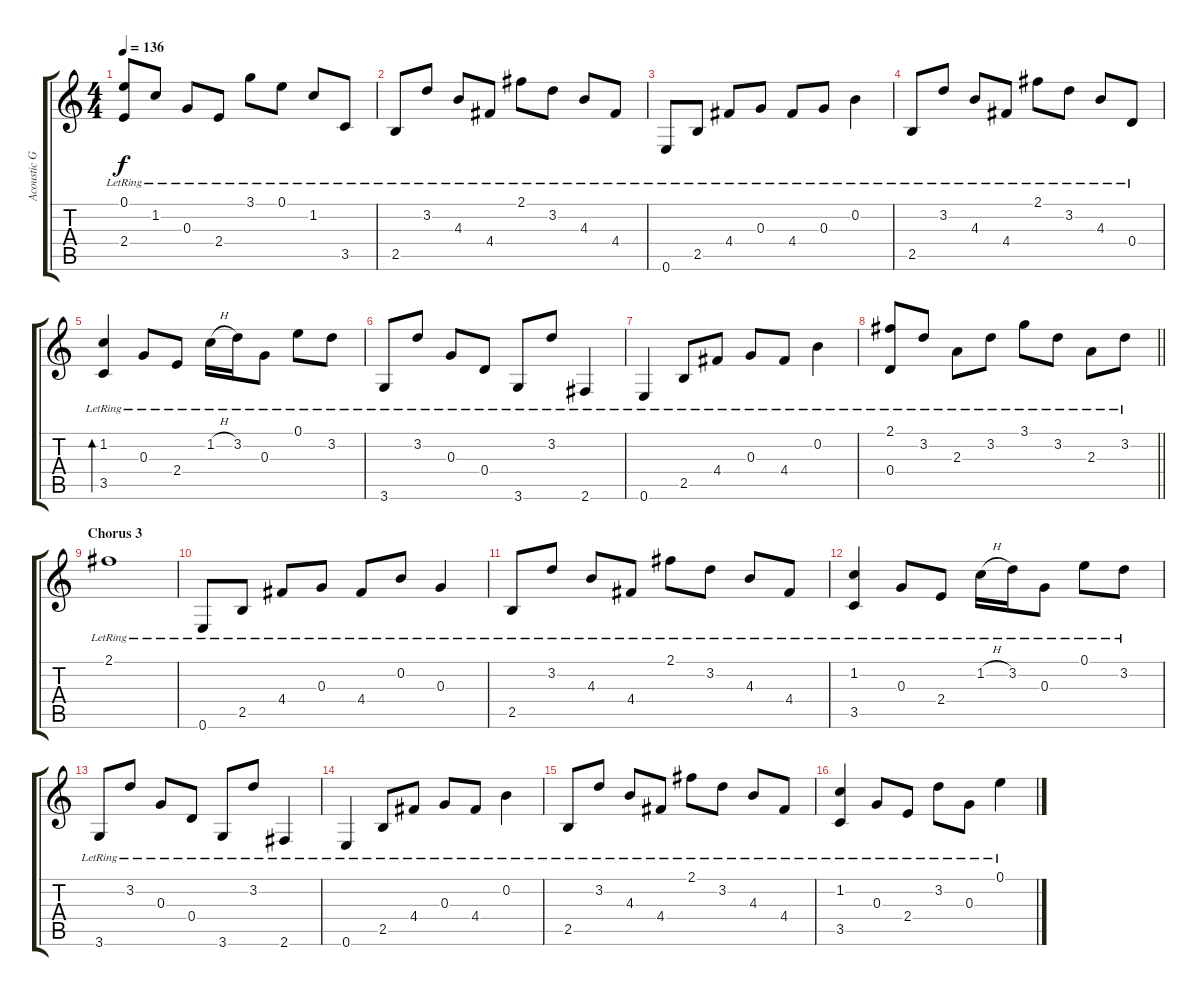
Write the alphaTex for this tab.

\track ("Acoustic Guitar" "Acoustic G") {instrument acousticguitarsteel}
\staff {score tabs}
\tuning (E4 B3 G3 D3 A2 E2) {hide}
\ts (4 4)
\tempo 136
\clef g2
\ks c
(0.1{lr} 2.4{lr}).8{dy f} 1.2{lr}.8 0.3{lr}.8 2.4{lr}.8 3.1{lr}.8 0.1{lr}.8 1.2{lr}.8 3.5{lr}.8 |
2.5{lr}.8 3.2{lr}.8 4.3{lr}.8 4.4{lr}.8 2.1{lr}.8 3.2{lr}.8 4.3{lr}.8 4.4{lr}.8 |
0.6{lr}.8 2.5{lr}.8 4.4{lr}.8 0.3{lr}.8 4.4{lr}.8 0.3{lr}.8 0.2{lr}.4 |
2.5{lr}.8 3.2{lr}.8 4.3{lr}.8 4.4{lr}.8 2.1{lr}.8 3.2{lr}.8 4.3{lr}.8 0.4{lr}.8 |
(1.2 3.5{lr}).4{bd 480} 0.3{lr}.8 2.4{lr}.8 1.2{h lr}.16 3.2{lr}.16 0.3{lr}.8 0.1{lr}.8 3.2{lr}.8 |
3.6{lr}.8 3.2{lr}.8 0.3{lr}.8 0.4{lr}.8 3.6{lr}.8 3.2{lr}.8 2.6{lr}.4 |
0.6{lr}.4 2.5{lr}.8 4.4{lr}.8 0.3{lr}.8 4.4{lr}.8 0.2{lr}.4 |
\barLineRight lightlight
(2.1{lr} 0.4{lr}).8 3.2{lr}.8 2.3{lr}.8 3.2{lr}.8 3.1{lr}.8 3.2{lr}.8 2.3{lr}.8 3.2{lr}.8 |
\section ("" "Chorus 3")
2.1{lr}.1 |
0.6{lr}.8 2.5{lr}.8 4.4{lr}.8 0.3{lr}.8 4.4{lr}.8 0.2{lr}.8 0.3{lr}.4 |
2.5{lr}.8 3.2{lr}.8 4.3{lr}.8 4.4{lr}.8 2.1{lr}.8 3.2{lr}.8 4.3{lr}.8 4.4{lr}.8 |
(1.2 3.5{lr}).4 0.3{lr}.8 2.4{lr}.8 1.2{h lr}.16 3.2{lr}.16 0.3{lr}.8 0.1{lr}.8 3.2{lr}.8 |
3.6{lr}.8 3.2{lr}.8 0.3{lr}.8 0.4{lr}.8 3.6{lr}.8 3.2{lr}.8 2.6{lr}.4 |
0.6{lr}.4 2.5{lr}.8 4.4{lr}.8 0.3{lr}.8 4.4{lr}.8 0.2{lr}.4 |
2.5{lr}.8 3.2{lr}.8 4.3{lr}.8 4.4{lr}.8 2.1{lr}.8 3.2{lr}.8 4.3{lr}.8 4.4{lr}.8 |
(1.2 3.5{lr}).4 0.3{lr}.8 2.4{lr}.8 3.2{lr}.8 0.3{lr}.8 0.1{lr}.4
